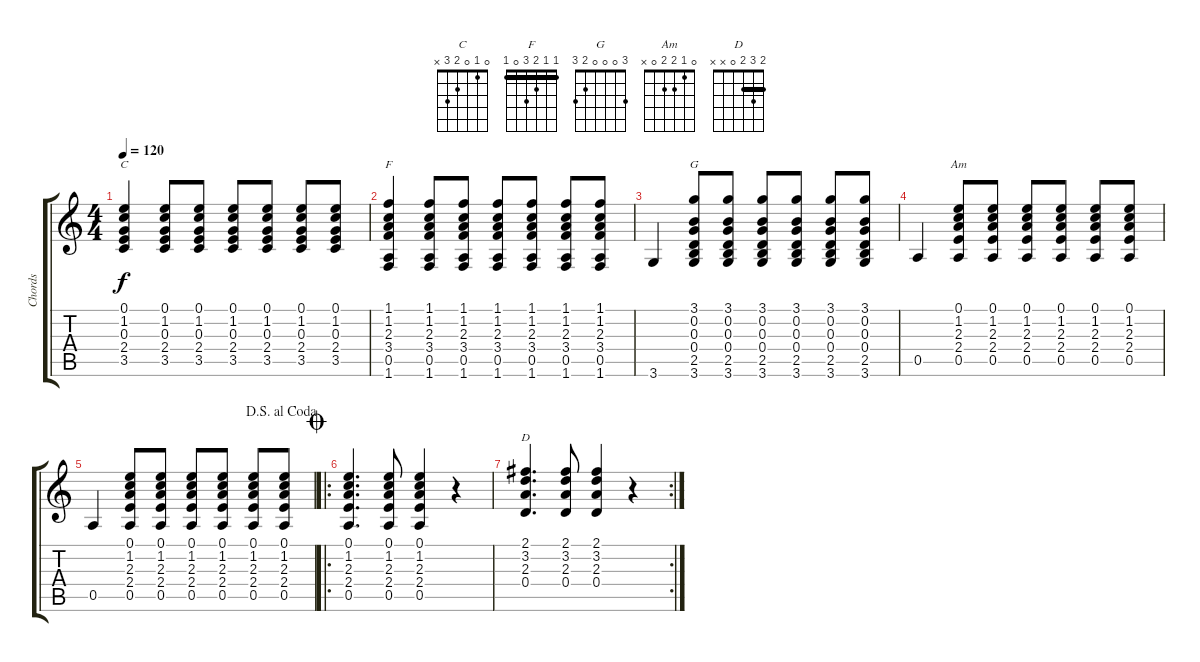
\track ("Chords" "Chords") {instrument acousticguitarsteel bank 124}
\staff {score tabs}
\tuning (E4 B3 G3 D3 A2 E2) {hide}
\chord ("C" 0 1 0 2 3 x)
\chord ("F" 1 1 2 3 0 1) {barre 1}
\chord ("G" 3 0 0 0 2 3)
\chord ("Am" 0 1 2 2 0 x)
\chord ("D" 2 3 2 0 x x) {barre 2}
\ts (4 4)
\tempo 120
\clef g2
\ks c
(0.1 1.2 0.3 2.4 3.5).4{ch "C" dy f} (0.1 1.2 0.3 2.4 3.5).8 (0.1 1.2 0.3 2.4 3.5).8 (0.1 1.2 0.3 2.4 3.5).8 (0.1 1.2 0.3 2.4 3.5).8 (0.1 1.2 0.3 2.4 3.5).8 (0.1 1.2 0.3 2.4 3.5).8 |
(1.1 1.2 2.3 3.4 0.5 1.6).4{ch "F"} (1.1 1.2 2.3 3.4 0.5 1.6).8 (1.1 1.2 2.3 3.4 0.5 1.6).8 (1.1 1.2 2.3 3.4 0.5 1.6).8 (1.1 1.2 2.3 3.4 0.5 1.6).8 (1.1 1.2 2.3 3.4 0.5 1.6).8 (1.1 1.2 2.3 3.4 0.5 1.6).8 |
3.6.4 (3.1 0.2 0.3 0.4 2.5 3.6).8{ch "G"} (3.1 0.2 0.3 0.4 2.5 3.6).8 (3.1 0.2 0.3 0.4 2.5 3.6).8 (3.1 0.2 0.3 0.4 2.5 3.6).8 (3.1 0.2 0.3 0.4 2.5 3.6).8 (3.1 0.2 0.3 0.4 2.5 3.6).8 |
0.5.4 (0.1 1.2 2.3 2.4 0.5).8{ch "Am"} (0.1 1.2 2.3 2.4 0.5).8 (0.1 1.2 2.3 2.4 0.5).8 (0.1 1.2 2.3 2.4 0.5).8 (0.1 1.2 2.3 2.4 0.5).8 (0.1 1.2 2.3 2.4 0.5).8 |
\jump dalsegnoalcoda
0.5.4 (0.1 1.2 2.3 2.4 0.5).8 (0.1 1.2 2.3 2.4 0.5).8 (0.1 1.2 2.3 2.4 0.5).8 (0.1 1.2 2.3 2.4 0.5).8 (0.1 1.2 2.3 2.4 0.5).8 (0.1 1.2 2.3 2.4 0.5).8 |
\ro
\jump coda
(0.1 1.2 2.3 2.4 0.5).4{d} (0.1 1.2 2.3 2.4 0.5).8 (0.1 1.2 2.3 2.4 0.5).4 r.4 |
\rc 2
(2.1 3.2 2.3 0.4).4{d ch "D"} (2.1 3.2 2.3 0.4).8 (2.1 3.2 2.3 0.4).4 r.4
